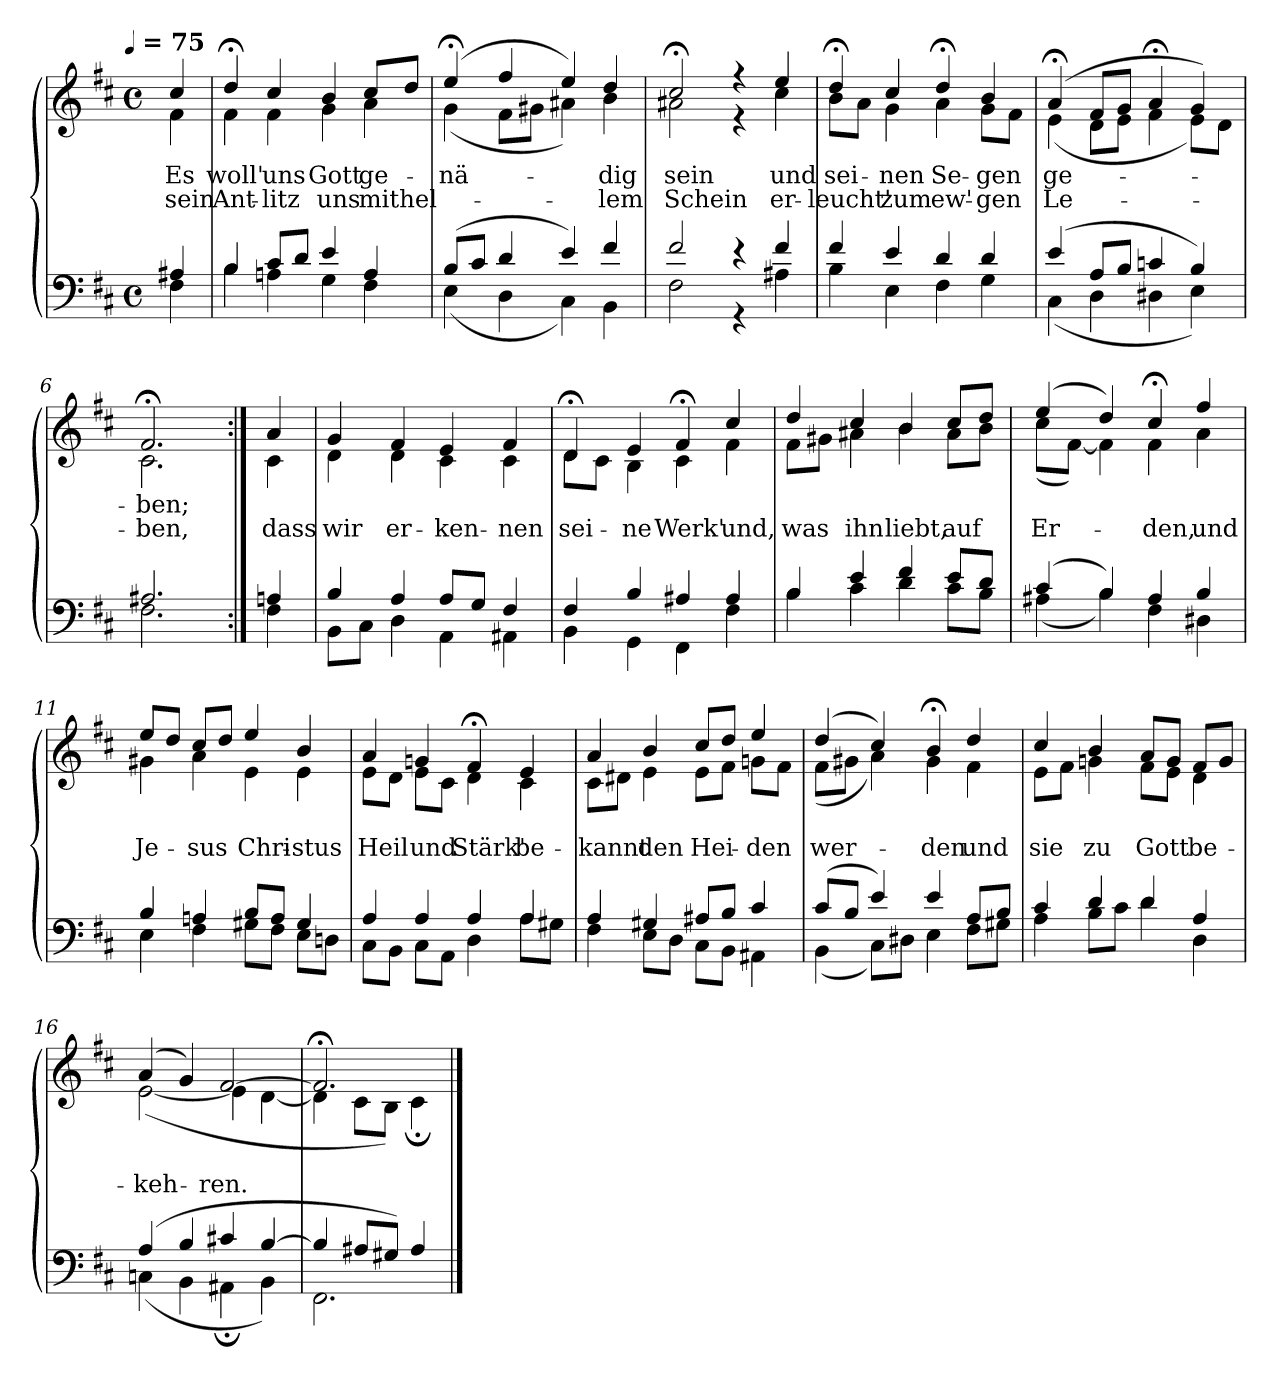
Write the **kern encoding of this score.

**kern	**kern	**text	**text	**dynam
*part1	*part1	*part1	*part1	*part1
*staff2	*staff1	*staff1	*staff1	*staff1/2
*clefF4	*clefG2	*	*	*
*k[f#c#]	*k[f#c#]	*	*	*
!!LO:TX:omd:t=[quarter] = 75
*M4/4	*M4/4	*	*	*
*met(c)	*met(c)	*	*	*
*MM75	*MM75	*	*	*
=	=	=	=	=
*^	*^	*	*	*
4A#X	4F#	4cc#	4f#	Es	sein	.
=1	=1	=1	=1	=1	=1	=1
*	*	*MM76	*	*	*	*
4B	4B	4dd;<	4f#	woll'	Ant-	.
8c#L	4An	4cc#	4f#	uns	-litz	♩ = 75
8dJ	.	.	.	.	.	.
4e	4G	4b	4g	Gott	uns	♩ = 74
4A	4F#	8cc#L	4a	ge-	mit	♩ = 75
.	.	8ddJ	.	.	hel-	.
=2	=2	=2	=2	=2	=2	=2
(8BL	(4E	(4ee;<	(4g	-nä-	.	.
8c#J	.	.	.	.	.	.
4d	4D	4ff#	8f#L	.	.	.
.	.	.	8g#XJ	.	.	.
4e)	4C#)	4ee)	4a#X)	.	.	.
4f#	4BB	4dd	4b	-dig	-lem	.
=3	=3	=3	=3	=3	=3	=3
2f#	2F#	2cc#;<	2a#X	sein	Schein	.
4r	4r	4r	4r	.	.	.
4f#	4A#X	4ee	4cc#	und	er-	.
=4	=4	=4	=4	=4	=4	=4
*	*	*MM77	*	*	*	*
4f#	4B	4dd;<	8bL	sei-	-leucht'	.
.	.	.	8aJ	.	.	.
4e	4E	4cc#	4g	-nen	zum	♩ = 75
4d	4F#	4dd;<	4a	Se-	ew'-	.
4d	4G	4b	8gL	-gen	-gen	.
.	.	.	8f#J	.	.	.
!!LO:LB:g=z	!!
=5	=5	=5	=5	=5	=5	=5
(4e	(4C#	(4a;<	(4e	ge-	Le-	.
8AL	4D	8f#L	8dL	.	.	.
8BJ	.	8gJ	8eJ	.	.	.
4cn	4D#X	4a;<	4f#	.	.	.
4B)	4E)	4g)	8eL)	.	.	.
.	.	.	8dJ	.	.	.
=6	=6	=6	=6	=6	=6	=6
2.A#X	2.F#	2.f#;<	2.c#	-ben;	-ben,	.
=:|!	=:|!	=:|!	=:|!	=:|!	=:|!	=:|!
*	*	*MM76	*	*	*	*
4An	4F#	4a	4c#	.	dass	.
=7	=7	=7	=7	=7	=7	=7
4B	8BBL	4g	4d	.	wir	.
.	8C#J	.	.	.	.	.
4A	4D	4f#	4d	.	er-	.
8AL	4AA	4e	4c#	.	-ken-	.
8GJ	.	.	.	.	.	.
4F#	4AA#X	4f#	4c#	.	-nen	.
=8	=8	=8	=8	=8	=8	=8
4F#	4BB	4d;<	8dL	.	sei-	.
.	.	.	8c#J	.	.	.
4B	4GG	4e	4B	.	-ne	.
4A#X	4FF#	4f#;<	4c#	.	Werk'	.
4A#	4F#	4cc#	4f#	.	und,	♩ = 75
!!LO:LB:g=z	!!
=9	=9	=9	=9	=9	=9	=9
4B	4B	4dd	8f#L	.	was	.
.	.	.	8g#XJ	.	.	.
4e	4c#	4cc#	4a#X	.	ihn	.
4f#	4d	4b	4b	.	liebt,	.
8eL	8c#L	8cc#L	8a#L	.	auf	.
8dJ	8BJ	8ddJ	8bJ	.	.	.
=10	=10	=10	=10	=10	=10	=10
*	*	*MM73	*	*	*	*
(4c#	(4A#X	(4ee	(8cc#L	.	Er-	.
.	.	.	[8f#J)	.	.	.
4B)	4B)	4dd)	4f#]	.	.	.
4A#	4F#	4cc#;<	4f#	.	-den,	.
4B	4D#X	4ff#	4a	.	und	♩ = 74
=11	=11	=11	=11	=11	=11	=11
4B	4E	8eeL	4g#X	.	Je-	.
.	.	8ddJ	.	.	.	.
4An	4F#	8cc#L	4a	.	-sus	.
.	.	8ddJ	.	.	.	.
8BL	8G#XL	4ee	4e	.	Chri-	.
8AJ	8F#J	.	.	.	.	.
4G#	8EL	4b	4e	.	-stus	.
.	8DnJ	.	.	.	.	.
=12	=12	=12	=12	=12	=12	=12
4A	8C#L	4a	8eL	.	Heil	.
.	8BBJ	.	8dJ	.	.	.
4A	8C#L	4gn	8eL	.	und	.
.	8AAJ	.	8c#J	.	.	.
4A	4D	4f#;<	4d	.	Stärk'	.
4A	8AL	4e	4c#	.	be-	.
.	8G#XJ	.	.	.	.	.
!!LO:LB:g=z	!!
=13	=13	=13	=13	=13	=13	=13
4A	4F#	4a	8c#L	.	-kannt	.
.	.	.	8d#XJ	.	.	.
4G#X	8EL	4b	4e	.	den	.
.	8DJ	.	.	.	.	.
8A#XL	8C#L	8cc#L	8eL	.	Hei-	.
8BJ	8BBJ	8ddJ	8f#J	.	.	.
4c#	4AA#X	4ee	8gnL	.	-den	.
.	.	.	8f#J	.	.	.
=14	=14	=14	=14	=14	=14	=14
(8c#L	(4BB	(4dd	(8f#L	.	wer-	.
8BJ	.	.	8g#XJ	.	.	.
4e)	8C#L)	4cc#)	4a)	.	.	.
.	8D#XJ	.	.	.	.	.
4e	4E	4b;<	4g#	.	-den	.
8AL	8F#L	4dd	4f#	.	und	.
8BJ	8G#XJ	.	.	.	.	.
=15	=15	=15	=15	=15	=15	=15
*	*	*MM72	*	*	*	*
4c#	4A	4cc#	8eL	.	sie	.
.	.	.	8f#J	.	.	.
4d	8BL	4b	4gn	.	zu	.
.	8c#J	.	.	.	.	.
4d	4d	8aL	8f#L	.	Gott	♩ = 70
.	.	8gJ	8eJ	.	.	.
4A	4D	8f#L	4d	.	be-	.
.	.	8gJ	.	.	.	.
=16	=16	=16	=16	=16	=16	=16
*	*	*MM68	*	*	*	*
(4A	(4Cn	(4a	([2e	.	-keh-	.
4B	4BB	4g)	.	.	.	.
4c#X	4AA#X;	[2f#	4e]	.	-ren.	♩ = 65
[4B	4BB)	.	[4d	.	.	.
=17	=17	=17	=17	=17	=17	=17
*	*	*MM64	*	*	*	*
4B]	2.FF#	2.f#;<]	4d]	.	.	.
8A#XL	.	.	8c#L	.	.	.
8G#XJ)	.	.	8BJ)	.	.	.
4A#	.	.	4c#;	.	.	.
*v	*v	*	*	*	*	*
*	*v	*v	*	*	*
==	==	==	==	==
*-	*-	*-	*-	*-
